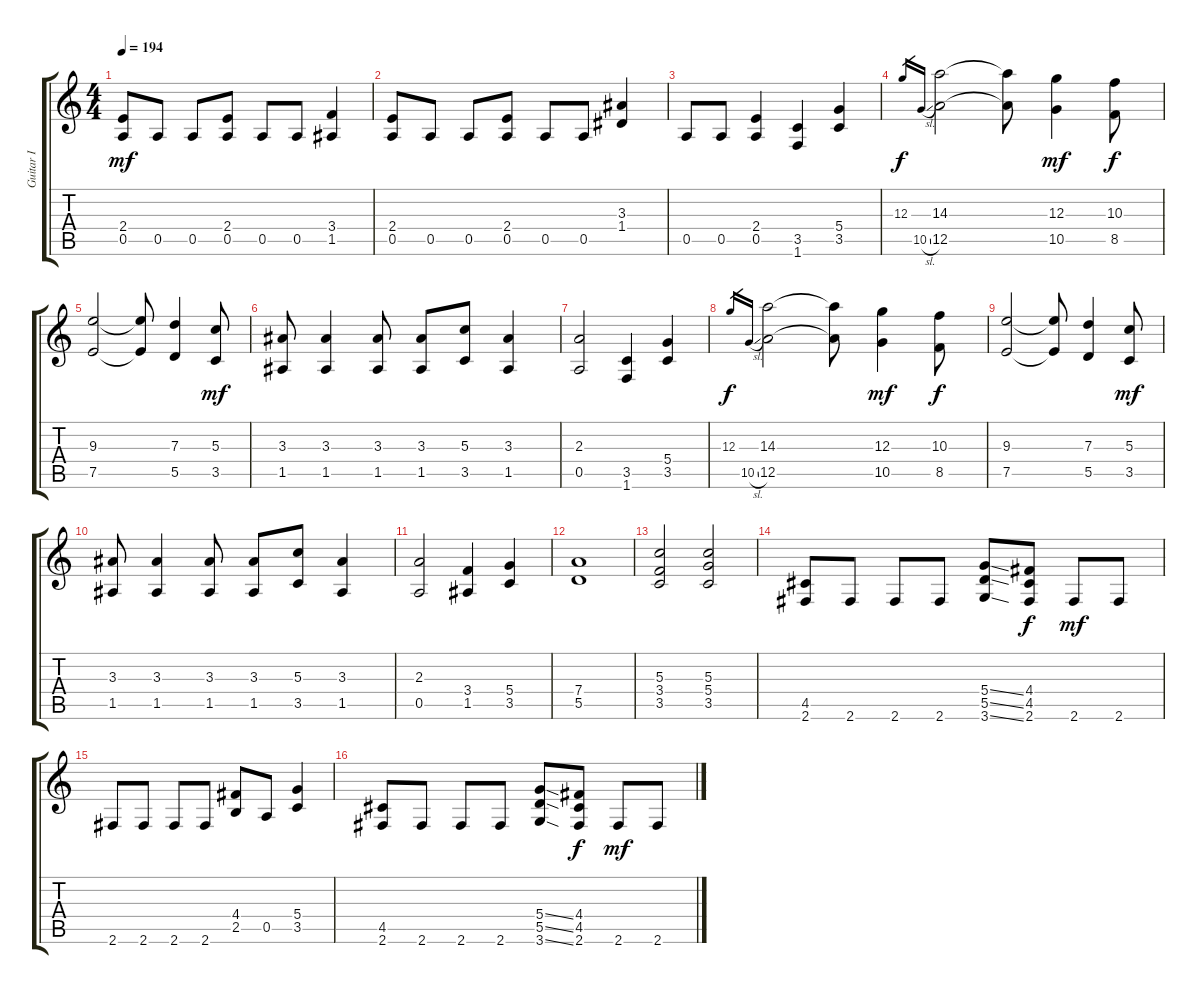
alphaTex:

\track ("Guitar I" "Guitar I") {instrument distortionguitar}
\staff {score tabs}
\tuning (E4 B3 G3 D3 A2 E2) {hide}
\ts (4 4)
\tempo 194
\clef g2
\ks c
(2.4 0.5).8{dy mf} 0.5.8 0.5.8 (2.4 0.5).8 0.5.8 0.5.8 (3.4 1.5).4 |
(2.4 0.5).8 0.5.8 0.5.8 (2.4 0.5).8 0.5.8 0.5.8 (3.3 1.4).4 |
0.5.8 0.5.8 (2.4 0.5).4 (3.5 1.6).4 (5.4 3.5).4 |
12.3.16{gr dy f} 10.5{sl}.16{gr} (14.3 12.5).2 (14.3{t} 12.5{t}).8 (12.3 10.5).4{dy mf} (10.3 8.5).8{dy f} |
(9.3 7.5).2 (9.3{t} 7.5{t}).8 (7.3 5.5).4 (5.3 3.5).8{dy mf} |
(3.3 1.5).8 (3.3 1.5).4 (3.3 1.5).8 (3.3 1.5).8 (5.3 3.5).8 (3.3 1.5).4 |
(2.3 0.5).2 (3.5 1.6).4 (5.4 3.5).4 |
12.3.16{gr dy f} 10.5{sl}.16{gr} (14.3 12.5).2 (14.3{t} 12.5{t}).8 (12.3 10.5).4{dy mf} (10.3 8.5).8{dy f} |
(9.3 7.5).2 (9.3{t} 7.5{t}).8 (7.3 5.5).4 (5.3 3.5).8{dy mf} |
(3.3 1.5).8 (3.3 1.5).4 (3.3 1.5).8 (3.3 1.5).8 (5.3 3.5).8 (3.3 1.5).4 |
(2.3 0.5).2 (3.4 1.5).4 (5.4 3.5).4 |
(7.4 5.5).1 |
(5.3 3.4 3.5).2 (5.3 5.4 3.5).2 |
(4.5 2.6).8 2.6.8 2.6.8 2.6.8 (5.4{ss} 5.5{ss} 3.6{ss}).8 (4.4 4.5 2.6).8{dy f} 2.6.8{dy mf} 2.6.8 |
2.6.8 2.6.8 2.6.8 2.6.8 (4.4 2.5).8 0.5.8 (5.4 3.5).4 |
(4.5 2.6).8 2.6.8 2.6.8 2.6.8 (5.4{ss} 5.5{ss} 3.6{ss}).8 (4.4 4.5 2.6).8{dy f} 2.6.8{dy mf} 2.6.8
